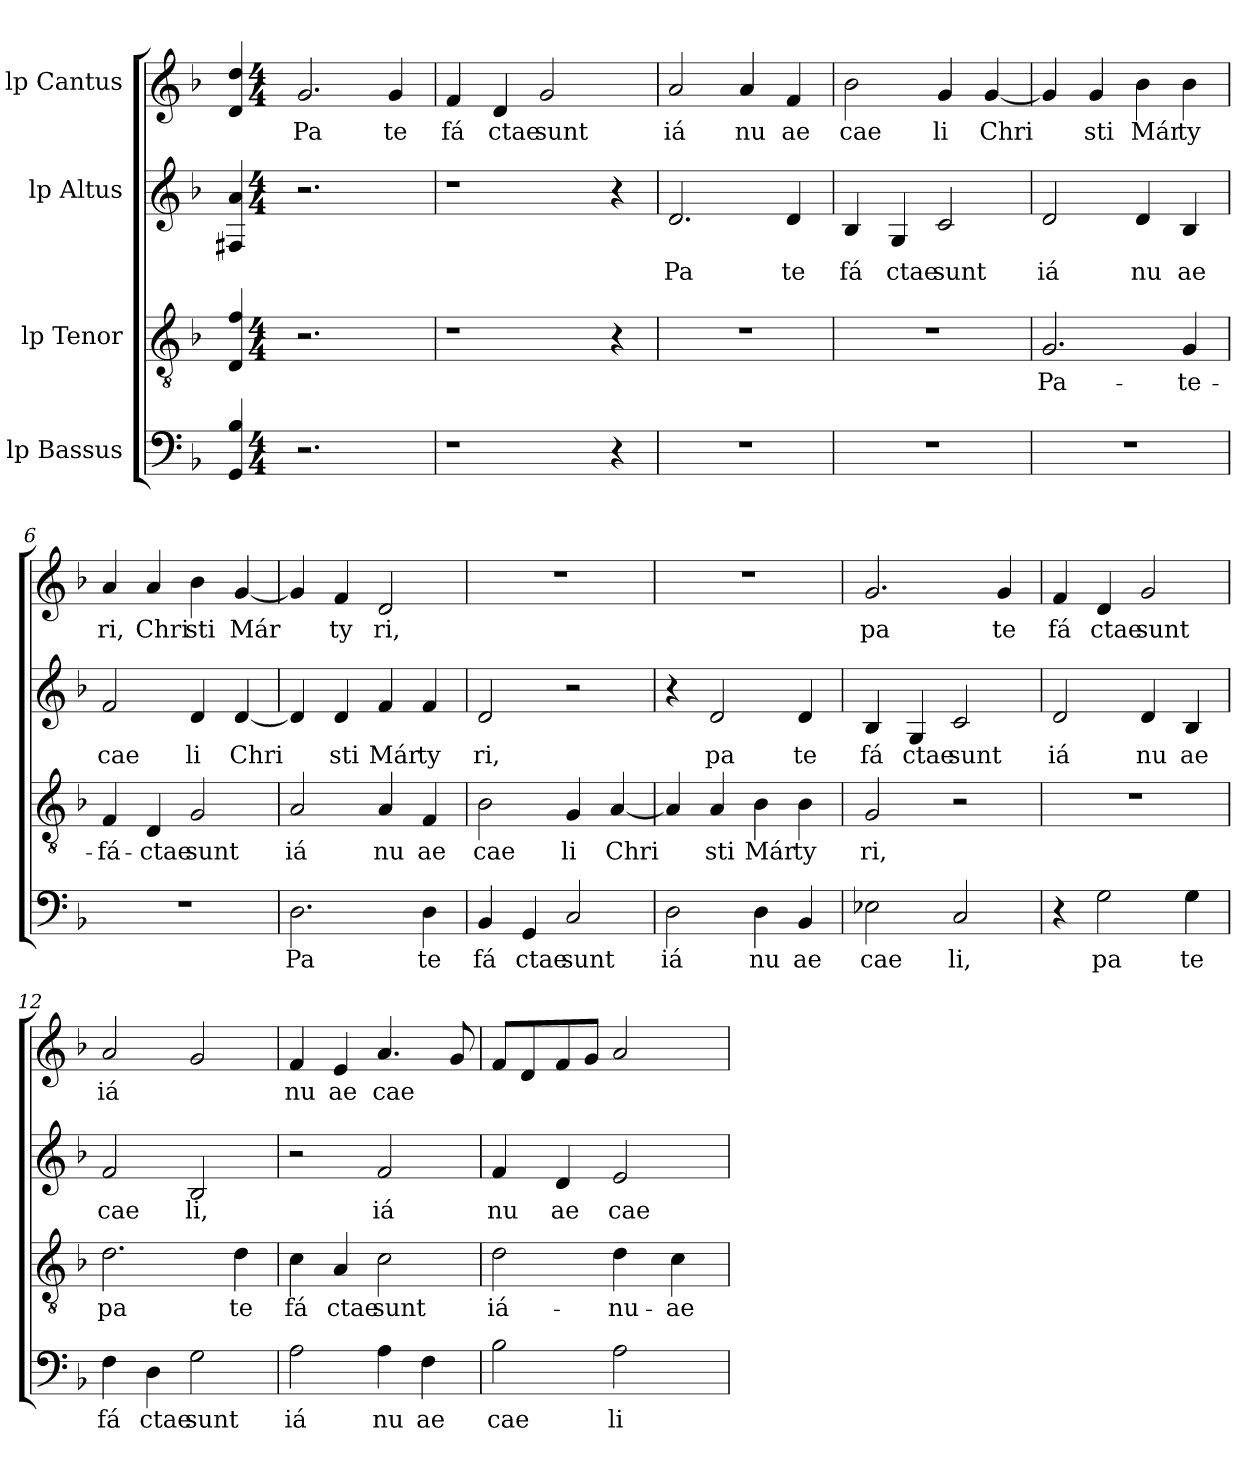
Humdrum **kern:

**kern	**text	**kern	**text	**kern	**text	**kern	**text
*part4	*part4	*part3	*part3	*part2	*part2	*part1	*part1
*staff4	*staff4	*staff3	*staff3	*staff2	*staff2	*staff1	*staff1
*I"lp Bassus	*	*I"lp Tenor	*	*I"lp Altus	*	*I"lp Cantus	*
!!LO:PB:g=z
*stria5	*	*stria5	*	*stria5	*	*stria5	*
*clefF4	*	*clefGv2	*	*clefG2	*	*clefG2	*
*k[b-]	*	*k[b-]	*	*k[b-]	*	*k[b-]	*
*F:	*	*F:	*	*F:	*	*F:	*
=1	=1	=1	=1	=1	=1	=1	=1
4B-/ 4GG/	.	4f/ 4D/	.	4a/ 4F#X/	.	4dd/ 4d/	.
*M4/4	*	*M4/4	*	*M4/4	*	*M4/4	*
*met(c)	*	*met(c)	*	*met(c)	*	*met(c)	*
!	!	!	!	!	!	!	!LO:LY:b:cj
2.r	.	2.r	.	2.r	.	2.g/	Pa
!	!	!	!	!	!	!	!LO:LY:b:cj
4ryy	.	4ryy	.	4ryy	.	4g/	te
=2	=2	=2	=2	=2	=2	=2	=2
!	!	!	!	!	!	!	!LO:LY:b:cj
1r	.	1r	.	1r	.	4f/	fá
!	!	!	!	!	!	!	!LO:LY:b:cj
.	.	.	.	.	.	4d/	ctae
!	!	!	!	!	!	!	!LO:LY:b:cj
.	.	.	.	.	.	2g/	sunt
4r	.	4r	.	4r	.	4ryy	.
=3	=3	=3	=3	=3	=3	=3	=3
!	!	!	!	!	!LO:LY:b:cj	!	!LO:LY:b:cj
1r	.	1r	.	2.d/	Pa	2a/	iá
!	!	!	!	!	!	!	!LO:LY:b:cj
.	.	.	.	.	.	4a/	nu
!	!	!	!	!	!LO:LY:b:cj	!	!LO:LY:b:cj
.	.	.	.	4d/	te	4f/	ae
=4	=4	=4	=4	=4	=4	=4	=4
!	!	!	!	!	!LO:LY:b:cj	!	!LO:LY:b:cj
1r	.	1r	.	4B-/	fá	2b-\	cae
!	!	!	!	!	!LO:LY:b:cj	!	!
.	.	.	.	4G/	ctae	.	.
!	!	!	!	!	!LO:LY:b:cj	!	!LO:LY:b:cj
.	.	.	.	2c/	sunt	4g/	li
!	!	!	!	!	!	!	!LO:LY:b:cj
.	.	.	.	.	.	[<4g/	Chri
=5	=5	=5	=5	=5	=5	=5	=5
!	!	!	!LO:LY:b:cj	!	!LO:LY:b:cj	!	!
1r	.	2.G/	Pa-	2d/	iá	4g/]	.
!	!	!	!	!	!	!	!LO:LY:b:cj
.	.	.	.	.	.	4g/	sti
!	!	!	!	!	!LO:LY:b:cj	!	!LO:LY:b:cj
.	.	.	.	4d/	nu	4b-\	Már
!	!	!	!LO:LY:b:cj	!	!LO:LY:b:cj	!	!LO:LY:b:cj
.	.	4G/	-te-	4B-/	ae	4b-\	ty
=6	=6	=6	=6	=6	=6	=6	=6
!	!	!	!LO:LY:b:cj	!	!LO:LY:b:cj	!	!LO:LY:b:cj
1r	.	4F/	-fá-	2f/	cae	4a/	ri,
!	!	!	!LO:LY:b:cj	!	!	!	!LO:LY:b:cj
.	.	4D/	-ctae	.	.	4a/	Chri
!	!	!	!LO:LY:b:cj	!	!LO:LY:b:cj	!	!LO:LY:b:cj
.	.	2G/	sunt	4d/	li	4b-\	sti
!	!	!	!	!	!LO:LY:b:cj	!	!LO:LY:b:cj
.	.	.	.	[>4d/	Chri	[>4g/	Már
!!LO:LB:g=z
=7	=7	=7	=7	=7	=7	=7	=7
!	!LO:LY:b:cj	!	!LO:LY:b:cj	!	!	!	!
2.D\	Pa	2A/	iá	4d/]	.	4g/]	.
!	!	!	!	!	!LO:LY:b:cj	!	!LO:LY:b:cj
.	.	.	.	4d/	sti	4f/	ty
!	!	!	!LO:LY:b:cj	!	!LO:LY:b:cj	!	!LO:LY:b:cj
.	.	4A/	nu	4f/	Már	2d/	ri,
!	!LO:LY:b:cj	!	!LO:LY:b:cj	!	!LO:LY:b:cj	!	!
4D\	te	4F/	ae	4f/	ty	.	.
=8	=8	=8	=8	=8	=8	=8	=8
!	!LO:LY:b:cj	!	!LO:LY:b:cj	!	!LO:LY:b:cj	!	!
4BB-/	fá	2B-\	cae	2d/	ri,	1r	.
!	!LO:LY:b:cj	!	!	!	!	!	!
4GG/	ctae	.	.	.	.	.	.
!	!LO:LY:b:cj	!	!LO:LY:b:cj	!	!	!	!
2C/	sunt	4G/	li	2r	.	.	.
!	!	!	!LO:LY:b:cj	!	!	!	!
.	.	[<4A/	Chri	.	.	.	.
=9	=9	=9	=9	=9	=9	=9	=9
!	!LO:LY:b:cj	!	!	!	!	!	!
2D\	iá	4A/]	.	4r	.	1r	.
!	!	!	!LO:LY:b:cj	!	!LO:LY:b:cj	!	!
.	.	4A/	sti	2d/	pa	.	.
!	!LO:LY:b:cj	!	!LO:LY:b:cj	!	!	!	!
4D\	nu	4B-\	Már	.	.	.	.
!	!LO:LY:b:cj	!	!LO:LY:b:cj	!	!LO:LY:b:cj	!	!
4BB-/	ae	4B-\	ty	4d/	te	.	.
=10	=10	=10	=10	=10	=10	=10	=10
!	!LO:LY:b:cj	!	!LO:LY:b:cj	!	!LO:LY:b:cj	!	!LO:LY:b:cj
2E-X\	cae	2G/	ri,	4B-/	fá	2.g/	pa
!	!	!	!	!	!LO:LY:b:cj	!	!
.	.	.	.	4G/	ctae	.	.
!	!LO:LY:b:cj	!	!	!	!LO:LY:b:cj	!	!
2C/	li,	2r	.	2c/	sunt	.	.
!	!	!	!	!	!	!	!LO:LY:b:cj
.	.	.	.	.	.	4g/	te
=11	=11	=11	=11	=11	=11	=11	=11
!	!	!	!	!	!LO:LY:b:cj	!	!LO:LY:b:cj
4r	.	1r	.	2d/	iá	4f/	fá
!	!LO:LY:b:cj	!	!	!	!	!	!LO:LY:b:cj
2G\	pa	.	.	.	.	4d/	ctae
!	!	!	!	!	!LO:LY:b:cj	!	!LO:LY:b:cj
.	.	.	.	4d/	nu	2g/	sunt
!	!LO:LY:b:cj	!	!	!	!LO:LY:b:cj	!	!
4G\	te	.	.	4B-/	ae	.	.
=12	=12	=12	=12	=12	=12	=12	=12
!	!LO:LY:b:cj	!	!LO:LY:b:cj	!	!LO:LY:b:cj	!	!LO:LY:b:cj
4F\	fá	2.d\	pa	2f/	cae	2a/	iá
!	!LO:LY:b:cj	!	!	!	!	!	!
4D\	ctae	.	.	.	.	.	.
!	!LO:LY:b:cj	!	!	!	!LO:LY:b:cj	!	!
2G\	sunt	.	.	2B-/	li,	2g/	.
!	!	!	!LO:LY:b:cj	!	!	!	!
.	.	4d\	te	.	.	.	.
=13	=13	=13	=13	=13	=13	=13	=13
!	!LO:LY:b:cj	!	!LO:LY:b:cj	!	!	!	!LO:LY:b:cj
2A\	iá	4c\	fá	2r	.	4f/	nu
!	!	!	!LO:LY:b:cj	!	!	!	!LO:LY:b:cj
.	.	4A/	ctae	.	.	4e/	ae
!	!LO:LY:b:cj	!	!LO:LY:b:cj	!	!LO:LY:b:cj	!	!LO:LY:b
4A\	nu	2c\	sunt	2f/	iá	4.a/	cae
!	!LO:LY:b:cj	!	!	!	!	!	!
4F\	ae	.	.	.	.	.	.
.	.	.	.	.	.	8g/	.
!!LO:LB:g=z
=14	=14	=14	=14	=14	=14	=14	=14
!	!LO:LY:b:cj	!	!LO:LY:b:cj	!	!LO:LY:b:cj	!	!
*	*	*	*	*^	*	*	*
2B-\	cae	2d\	iá-	4f/	8ryy	nu	8f/L	.
.	.	.	.	.	64ryy	.	8d/	.
.	.	.	.	.	2ryy	.	.	.
!	!	!	!	!	!	!LO:LY:b:cj	!	!
.	.	.	.	4d/	.	ae	8f/	.
.	.	.	.	.	.	.	8g/J	.
!	!LO:LY:b:cj	!	!LO:LY:b:cj	!	!	!LO:LY:b:cj	!	!
2A\	li	4d\	-nu-	2e/	.	cae	2a/	.
.	.	.	.	.	4ryy	.	.	.
!	!	!	!LO:LY:b:cj	!	!	!	!	!
.	.	4c\	-ae	.	.	.	.	.
.	.	.	.	.	16..ryy	.	.	.
*	*	*	*	*v	*v	*	*	*
=	=	=	=	=	=	=	=
*-	*-	*-	*-	*-	*-	*-	*-
